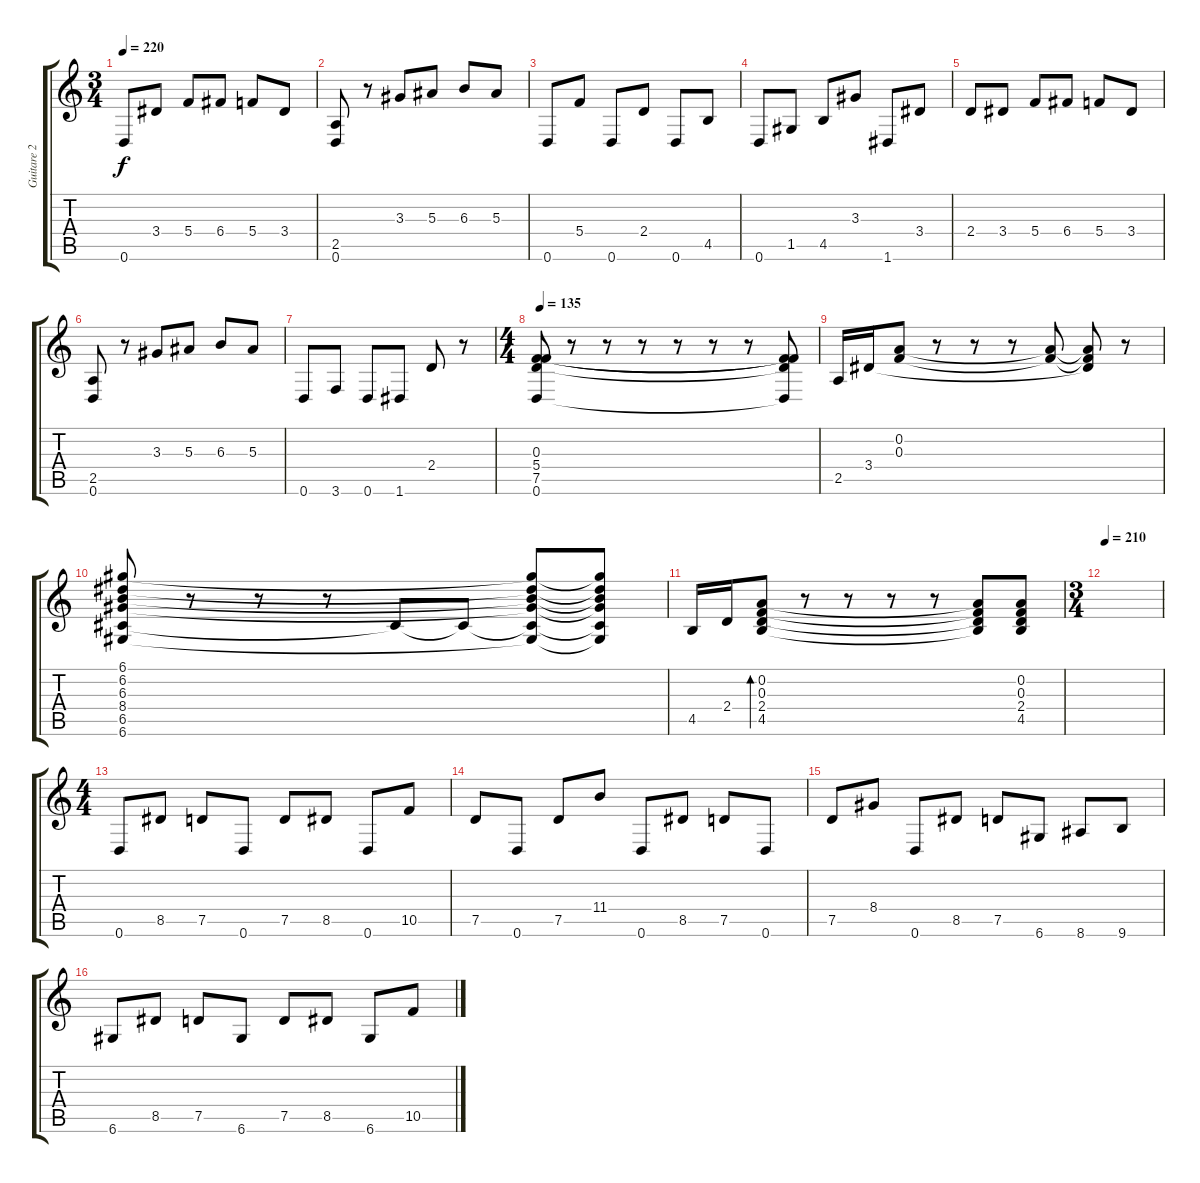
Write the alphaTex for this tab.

\track ("Guitare 2" "Guitare 2") {instrument distortionguitar}
\staff {score tabs}
\tuning (D4 A3 F3 C3 G2 D2) {hide}
\ts (3 4)
\tempo 220
\clef g2
\ks c
0.6.8{dy f} 3.4.8 5.4.8 6.4.8 5.4.8 3.4.8 |
(2.5 0.6).8 r.8 3.3.8 5.3.8 6.3.8 5.3.8 |
0.6.8 5.4.8 0.6.8 2.4.8 0.6.8 4.5.8 |
0.6.8 1.5.8 4.5.8 3.3.8 1.6.8 3.4.8 |
2.4.8 3.4.8 5.4.8 6.4.8 5.4.8 3.4.8 |
(2.5 0.6).8 r.8 3.3.8 5.3.8 6.3.8 5.3.8 |
0.6.8 3.6.8 0.6.8 1.6.8 2.4.8 r.8 |
\ts (4 4)
\tempo 135
(0.3 5.4 7.5 0.6).8 r.8 r.8 r.8 r.8 r.8 r.8 (0.3{t} 5.4{t} 7.5{t} 0.6{t}).8 |
2.5.16 3.4.16 (0.2 0.3).8 r.8 r.8 r.8 (0.2{t} 0.3{t}).8 (0.2{t} 0.3{t} 3.4{t}).8 r.8 |
(6.1 6.2 6.3 8.4 6.5 6.6).8 r.8 r.8 r.8 6.5{t}.8 6.5{t}.8 (6.1{t} 6.2{t} 6.3{t} 8.4{t} 6.5{t} 6.6{t}).8 (6.1{t} 6.2{t} 6.3{t} 8.4{t} 6.5{t} 6.6{t}).8 |
4.5.16 2.4.16 (0.2 0.3 2.4 4.5).8{bd 480} r.8 r.8 r.8 r.8 (0.2{t} 0.3{t} 2.4{t} 4.5{t}).8 (0.2 0.3 2.4 4.5).8 |
\ts (3 4)
\tempo 210
|
\ts (4 4)
0.6.8 8.5.8 7.5.8 0.6.8 7.5.8 8.5.8 0.6.8 10.5.8 |
7.5.8 0.6.8 7.5.8 11.4.8 0.6.8 8.5.8 7.5.8 0.6.8 |
7.5.8 8.4.8 0.6.8 8.5.8 7.5.8 6.6.8 8.6.8 9.6.8 |
6.6.8 8.5.8 7.5.8 6.6.8 7.5.8 8.5.8 6.6.8 10.5.8
